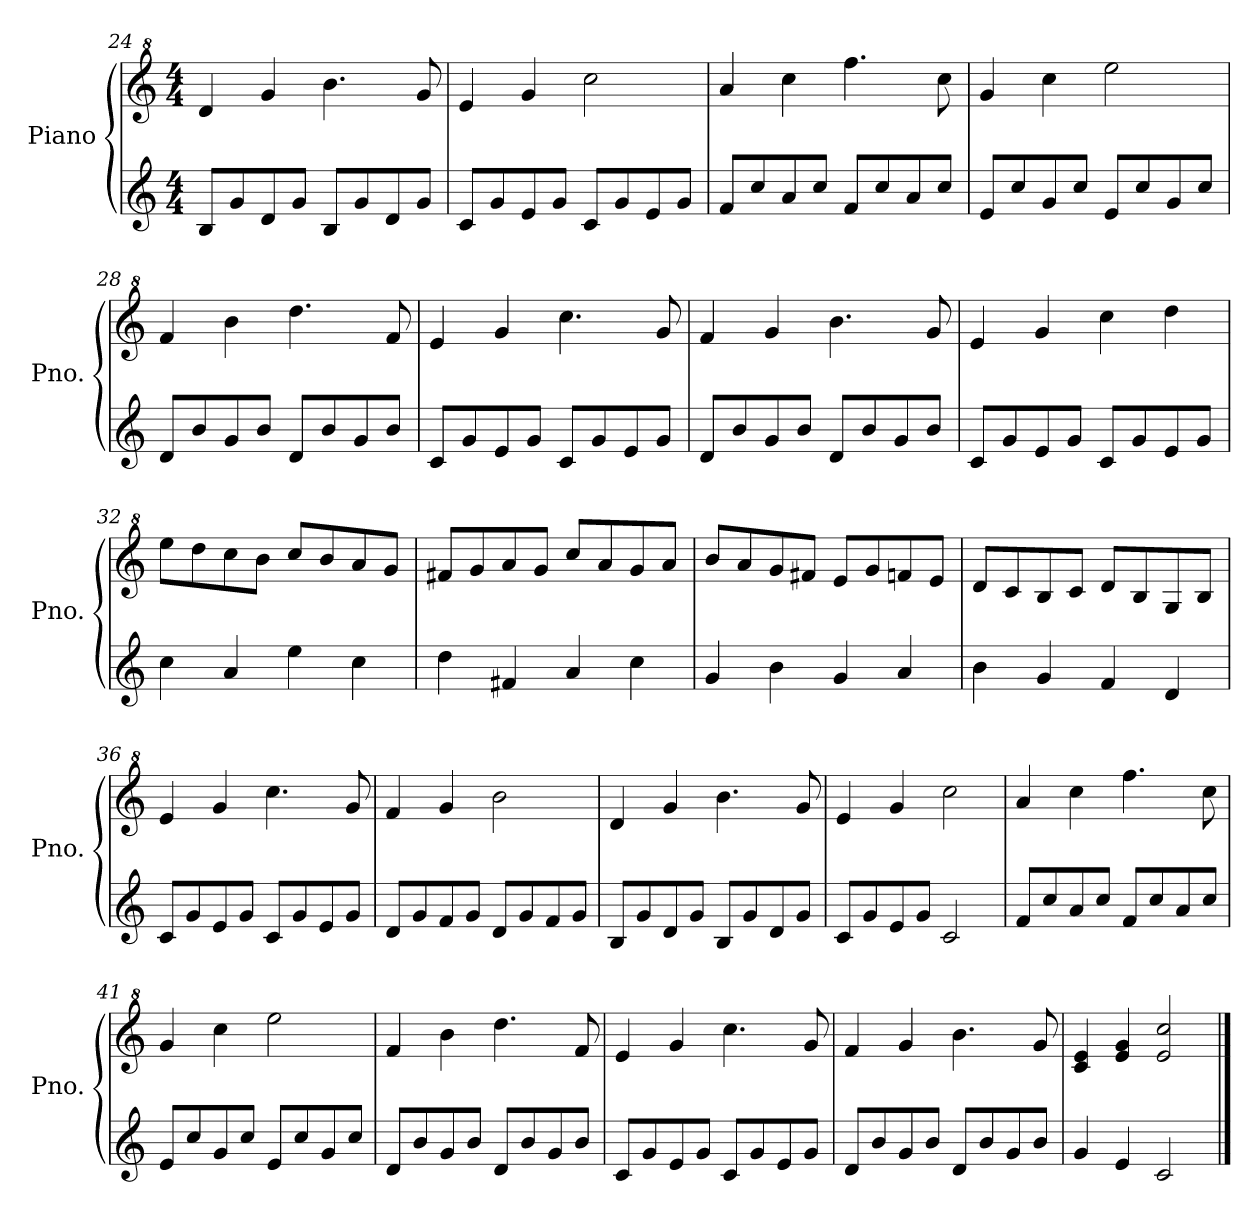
**kern	**kern
*part1	*part1
*staff2	*staff1
*I"Piano	*
*I'Pno.	*
*clefG2	*clefG^2
*k[]	*k[]
*M4/4	*M4/4
=24	=24
8B/L	4dd/
8g/	.
8d/	4gg/
8g/J	.
8B/L	4.bb\
8g/	.
8d/	.
8g/J	8gg/
=25	=25
8c/L	4ee/
8g/	.
8e/	4gg/
8g/J	.
8c/L	2ccc\
8g/	.
8e/	.
8g/J	.
=26	=26
8f/L	4aa/
8cc/	.
8a/	4ccc\
8cc/J	.
8f/L	4.fff\
8cc/	.
8a/	.
8cc/J	8ccc\
!!LO:PB:g=z
=27	=27
8e/L	4gg/
8cc/	.
8g/	4ccc\
8cc/J	.
8e/L	2eee\
8cc/	.
8g/	.
8cc/J	.
=28	=28
8d/L	4ff/
8b/	.
8g/	4bb\
8b/J	.
8d/L	4.ddd\
8b/	.
8g/	.
8b/J	8ff/
=29	=29
8c/L	4ee/
8g/	.
8e/	4gg/
8g/J	.
8c/L	4.ccc\
8g/	.
8e/	.
8g/J	8gg/
=30	=30
8d/L	4ff/
8b/	.
8g/	4gg/
8b/J	.
8d/L	4.bb\
8b/	.
8g/	.
8b/J	8gg/
=31	=31
8c/L	4ee/
8g/	.
8e/	4gg/
8g/J	.
8c/L	4ccc\
8g/	.
8e/	4ddd\
8g/J	.
!!LO:LB:g=z
=32	=32
4cc\	8eee\L
.	8ddd\
4a/	8ccc\
.	8bb\J
4ee\	8ccc/L
.	8bb/
4cc\	8aa/
.	8gg/J
=33	=33
4dd\	8ff#X/L
.	8gg/
4f#X/	8aa/
.	8gg/J
4a/	8ccc/L
.	8aa/
4cc\	8gg/
.	8aa/J
=34	=34
4g/	8bb/L
.	8aa/
4b\	8gg/
.	8ff#X/J
4g/	8ee/L
.	8gg/
4a/	8ffn/
.	8ee/J
=35	=35
4b\	8dd/L
.	8cc/
4g/	8b/
.	8cc/J
4f/	8dd/L
.	8b/
4d/	8g/
.	8b/J
=36	=36
8c/L	4ee/
8g/	.
8e/	4gg/
8g/J	.
8c/L	4.ccc\
8g/	.
8e/	.
8g/J	8gg/
!!LO:LB:g=z
=37	=37
8d/L	4ff/
8g/	.
8f/	4gg/
8g/J	.
8d/L	2bb\
8g/	.
8f/	.
8g/J	.
=38	=38
8B/L	4dd/
8g/	.
8d/	4gg/
8g/J	.
8B/L	4.bb\
8g/	.
8d/	.
8g/J	8gg/
=39	=39
8c/L	4ee/
8g/	.
8e/	4gg/
8g/J	.
2c/	2ccc\
=40	=40
8f/L	4aa/
8cc/	.
8a/	4ccc\
8cc/J	.
8f/L	4.fff\
8cc/	.
8a/	.
8cc/J	8ccc\
=41	=41
8e/L	4gg/
8cc/	.
8g/	4ccc\
8cc/J	.
8e/L	2eee\
8cc/	.
8g/	.
8cc/J	.
!!LO:LB:g=z
=42	=42
8d/L	4ff/
8b/	.
8g/	4bb\
8b/J	.
8d/L	4.ddd\
8b/	.
8g/	.
8b/J	8ff/
=43	=43
8c/L	4ee/
8g/	.
8e/	4gg/
8g/J	.
8c/L	4.ccc\
8g/	.
8e/	.
8g/J	8gg/
=44	=44
8d/L	4ff/
8b/	.
8g/	4gg/
8b/J	.
8d/L	4.bb\
8b/	.
8g/	.
8b/J	8gg/
=45	=45
4g/	4cc/ 4ee/
4e/	4ee/ 4gg/
2c/	2ee/ 2ccc/
==	==
*-	*-
